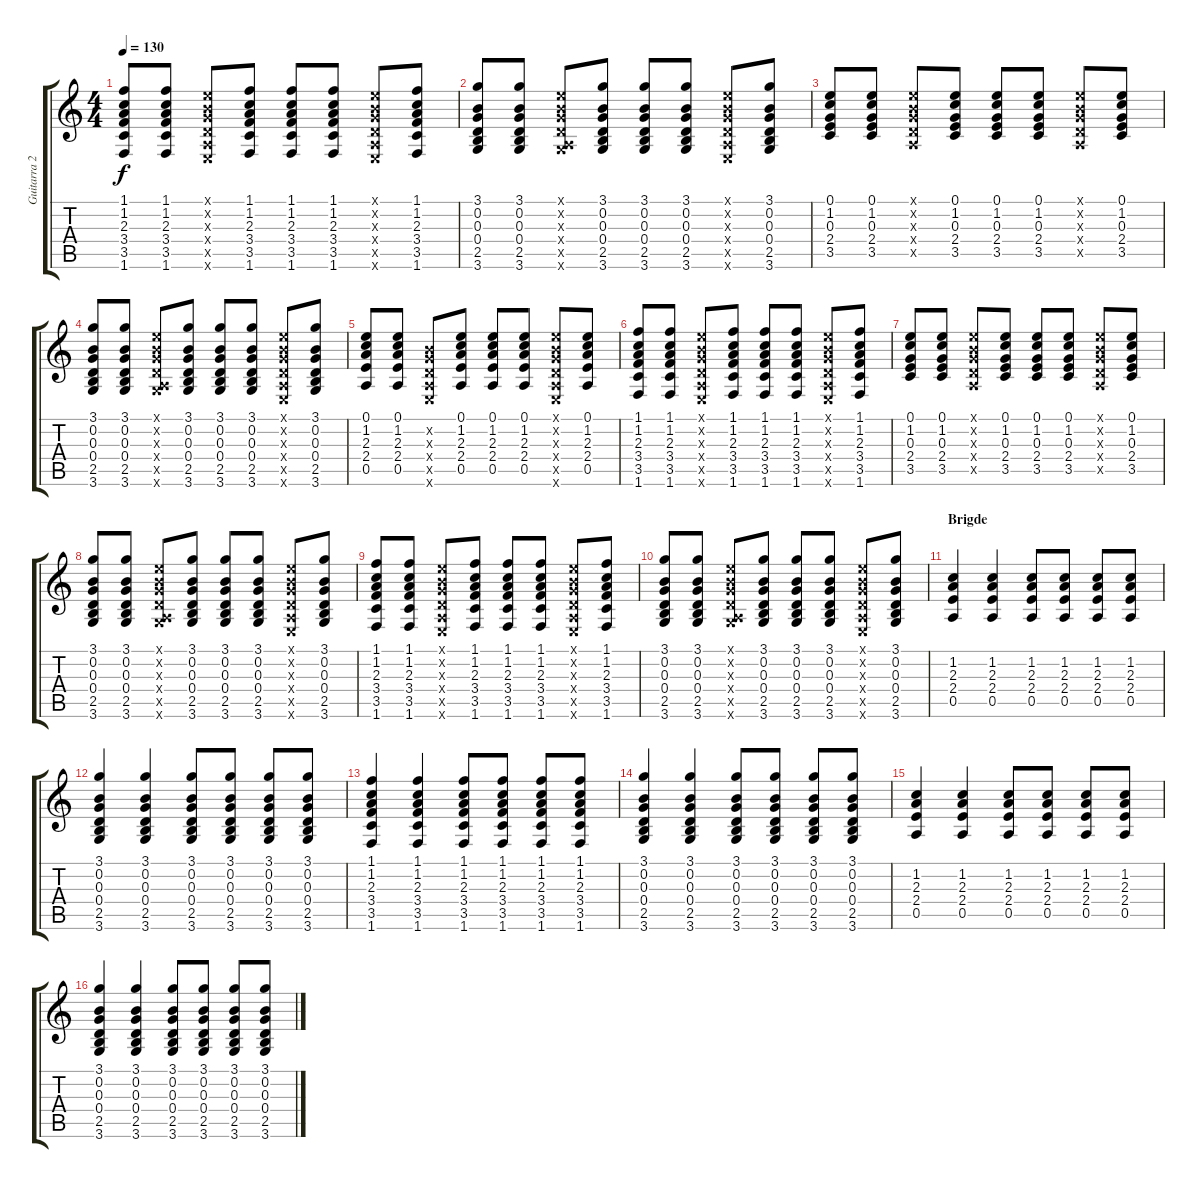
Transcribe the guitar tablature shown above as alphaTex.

\track ("Guitarra 2" "Guitarra 2") {instrument acousticguitarnylon}
\staff {score tabs}
\tuning (E4 B3 G3 D3 A2 E2) {hide}
\ts (4 4)
\tempo 130
\clef g2
\ks c
(1.1 1.2 2.3 3.4 3.5 1.6).8{dy f} (1.1 1.2 2.3 3.4 3.5 1.6).8 (0.1{x} 0.2{x} 0.3{x} 0.4{x} 0.5{x} 0.6{x}).8 (1.1 1.2 2.3 3.4 3.5 1.6).8 (1.1 1.2 2.3 3.4 3.5 1.6).8 (1.1 1.2 2.3 3.4 3.5 1.6).8 (0.1{x} 0.2{x} 0.3{x} 0.4{x} 0.5{x} 0.6{x}).8 (1.1 1.2 2.3 3.4 3.5 1.6).8 |
(3.1 0.2 0.3 0.4 2.5 3.6).8 (3.1 0.2 0.3 0.4 2.5 3.6).8 (0.1{x} 0.2{x} 0.3{x} 0.4{x} 0.5{x} 3.6{x}).8 (3.1 0.2 0.3 0.4 2.5 3.6).8 (3.1 0.2 0.3 0.4 2.5 3.6).8 (3.1 0.2 0.3 0.4 2.5 3.6).8 (0.1{x} 0.2{x} 0.3{x} 0.4{x} 0.5{x} 0.6{x}).8 (3.1 0.2 0.3 0.4 2.5 3.6).8 |
(0.1 1.2 0.3 2.4 3.5).8 (0.1 1.2 0.3 2.4 3.5).8 (0.1{x} 0.2{x} 0.3{x} 0.4{x} 0.5{x}).8 (0.1 1.2 0.3 2.4 3.5).8 (0.1 1.2 0.3 2.4 3.5).8 (0.1 1.2 0.3 2.4 3.5).8 (0.1{x} 0.2{x} 0.3{x} 0.4{x} 0.5{x}).8 (0.1 1.2 0.3 2.4 3.5).8 |
(3.1 0.2 0.3 0.4 2.5 3.6).8 (3.1 0.2 0.3 0.4 2.5 3.6).8 (0.1{x} 0.2{x} 0.3{x} 0.4{x} 0.5{x} 3.6{x}).8 (3.1 0.2 0.3 0.4 2.5 3.6).8 (3.1 0.2 0.3 0.4 2.5 3.6).8 (3.1 0.2 0.3 0.4 2.5 3.6).8 (0.1{x} 0.2{x} 0.3{x} 0.4{x} 0.5{x} 0.6{x}).8 (3.1 0.2 0.3 0.4 2.5 3.6).8 |
(0.1 1.2 2.3 2.4 0.5).8 (0.1 1.2 2.3 2.4 0.5).8 (0.2{x} 0.3{x} 0.4{x} 0.5{x} 0.6{x}).8 (0.1 1.2 2.3 2.4 0.5).8 (0.1 1.2 2.3 2.4 0.5).8 (0.1 1.2 2.3 2.4 0.5).8 (0.1{x} 0.2{x} 0.3{x} 0.4{x} 0.5{x} 0.6{x}).8 (0.1 1.2 2.3 2.4 0.5).8 |
(1.1 1.2 2.3 3.4 3.5 1.6).8 (1.1 1.2 2.3 3.4 3.5 1.6).8 (0.1{x} 0.2{x} 0.3{x} 0.4{x} 0.5{x} 0.6{x}).8 (1.1 1.2 2.3 3.4 3.5 1.6).8 (1.1 1.2 2.3 3.4 3.5 1.6).8 (1.1 1.2 2.3 3.4 3.5 1.6).8 (0.1{x} 0.2{x} 0.3{x} 0.4{x} 0.5{x} 0.6{x}).8 (1.1 1.2 2.3 3.4 3.5 1.6).8 |
(0.1 1.2 0.3 2.4 3.5).8 (0.1 1.2 0.3 2.4 3.5).8 (0.1{x} 0.2{x} 0.3{x} 0.4{x} 0.5{x}).8 (0.1 1.2 0.3 2.4 3.5).8 (0.1 1.2 0.3 2.4 3.5).8 (0.1 1.2 0.3 2.4 3.5).8 (0.1{x} 0.2{x} 0.3{x} 0.4{x} 0.5{x}).8 (0.1 1.2 0.3 2.4 3.5).8 |
(3.1 0.2 0.3 0.4 2.5 3.6).8 (3.1 0.2 0.3 0.4 2.5 3.6).8 (0.1{x} 0.2{x} 0.3{x} 0.4{x} 0.5{x} 3.6{x}).8 (3.1 0.2 0.3 0.4 2.5 3.6).8 (3.1 0.2 0.3 0.4 2.5 3.6).8 (3.1 0.2 0.3 0.4 2.5 3.6).8 (0.1{x} 0.2{x} 0.3{x} 0.4{x} 0.5{x} 0.6{x}).8 (3.1 0.2 0.3 0.4 2.5 3.6).8 |
(1.1 1.2 2.3 3.4 3.5 1.6).8 (1.1 1.2 2.3 3.4 3.5 1.6).8 (0.1{x} 0.2{x} 0.3{x} 0.4{x} 0.5{x} 0.6{x}).8 (1.1 1.2 2.3 3.4 3.5 1.6).8 (1.1 1.2 2.3 3.4 3.5 1.6).8 (1.1 1.2 2.3 3.4 3.5 1.6).8 (0.1{x} 0.2{x} 0.3{x} 0.4{x} 0.5{x} 0.6{x}).8 (1.1 1.2 2.3 3.4 3.5 1.6).8 |
(3.1 0.2 0.3 0.4 2.5 3.6).8 (3.1 0.2 0.3 0.4 2.5 3.6).8 (0.1{x} 0.2{x} 0.3{x} 0.4{x} 0.5{x} 3.6{x}).8 (3.1 0.2 0.3 0.4 2.5 3.6).8 (3.1 0.2 0.3 0.4 2.5 3.6).8 (3.1 0.2 0.3 0.4 2.5 3.6).8 (0.1{x} 0.2{x} 0.3{x} 0.4{x} 0.5{x} 0.6{x}).8 (3.1 0.2 0.3 0.4 2.5 3.6).8 |
\section ("" "Brigde")
(1.2 2.3 2.4 0.5).4 (1.2 2.3 2.4 0.5).4 (1.2 2.3 2.4 0.5).8 (1.2 2.3 2.4 0.5).8 (1.2 2.3 2.4 0.5).8 (1.2 2.3 2.4 0.5).8 |
(3.1 0.2 0.3 0.4 2.5 3.6).4 (3.1 0.2 0.3 0.4 2.5 3.6).4 (3.1 0.2 0.3 0.4 2.5 3.6).8 (3.1 0.2 0.3 0.4 2.5 3.6).8 (3.1 0.2 0.3 0.4 2.5 3.6).8 (3.1 0.2 0.3 0.4 2.5 3.6).8 |
(1.1 1.2 2.3 3.4 3.5 1.6).4 (1.1 1.2 2.3 3.4 3.5 1.6).4 (1.1 1.2 2.3 3.4 3.5 1.6).8 (1.1 1.2 2.3 3.4 3.5 1.6).8 (1.1 1.2 2.3 3.4 3.5 1.6).8 (1.1 1.2 2.3 3.4 3.5 1.6).8 |
(3.1 0.2 0.3 0.4 2.5 3.6).4 (3.1 0.2 0.3 0.4 2.5 3.6).4 (3.1 0.2 0.3 0.4 2.5 3.6).8 (3.1 0.2 0.3 0.4 2.5 3.6).8 (3.1 0.2 0.3 0.4 2.5 3.6).8 (3.1 0.2 0.3 0.4 2.5 3.6).8 |
(1.2 2.3 2.4 0.5).4 (1.2 2.3 2.4 0.5).4 (1.2 2.3 2.4 0.5).8 (1.2 2.3 2.4 0.5).8 (1.2 2.3 2.4 0.5).8 (1.2 2.3 2.4 0.5).8 |
(3.1 0.2 0.3 0.4 2.5 3.6).4 (3.1 0.2 0.3 0.4 2.5 3.6).4 (3.1 0.2 0.3 0.4 2.5 3.6).8 (3.1 0.2 0.3 0.4 2.5 3.6).8 (3.1 0.2 0.3 0.4 2.5 3.6).8 (3.1 0.2 0.3 0.4 2.5 3.6).8
